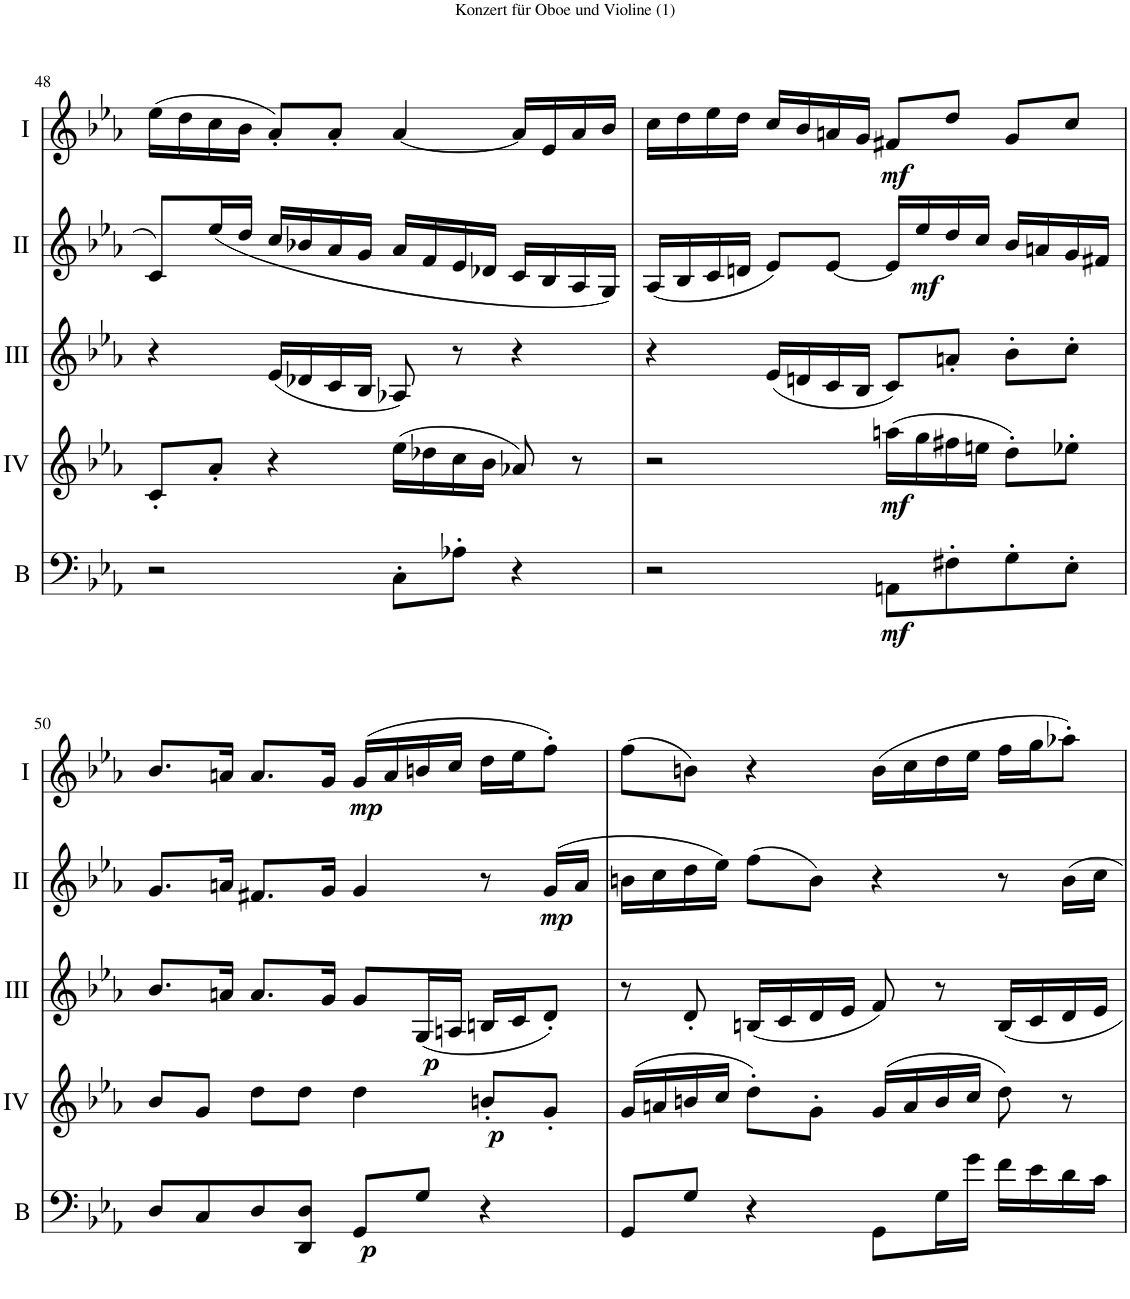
**kern	**dynam	**kern	**dynam	**kern	**dynam	**kern	**dynam	**kern	**dynam
*part5	*part5	*part4	*part4	*part3	*part3	*part2	*part2	*part1	*part1
*staff5	*staff5	*staff4	*staff4	*staff3	*staff3	*staff2	*staff2	*staff1	*staff1
*I"Basson	*	*I"Acc. 1	*	*I"Acc. 3	*	*I"Acc. 2	*	*I"Acc. 1	*
*I'B	*	*	*	*	*	*	*	*	*
!!LO:PB:g=z
*clefF4	*	*clefG2	*	*clefG2	*	*clefG2	*	*clefG2	*
*Trd7c12	*	*Trd7c12	*	*	*	*	*	*	*
*k[b-e-a-]	*	*k[b-e-a-]	*	*k[b-e-a-]	*	*k[b-e-a-]	*	*k[b-e-a-]	*
*M4/4	*	*M4/4	*	*M4/4	*	*M4/4	*	*M4/4	*
*met(c)	*	*met(c)	*	*met(c)	*	*met(c)	*	*met(c)	*
=48	=48	=48	=48	=48	=48	=48	=48	=48	=48
2r	.	8c'/L	.	4r	.	8c/L	.	(16ee-\LL	.
.	.	.	.	.	.	.	.	16dd\	.
.	.	8a-'/J	.	.	.	(16ee-/L	.	16cc\	.
.	.	.	.	.	.	16dd/JJ	.	16b-\JJ	.
.	.	4r	.	(16e-/LL	.	16cc/LL	.	8a-'/L)	.
.	.	.	.	16d-X/	.	16b-X/	.	.	.
.	.	.	.	16c/	.	16a-/	.	8a-'/J	.
.	.	.	.	16B-/JJ	.	16g/JJ	.	.	.
8C'\L	.	(16ee-\LL	.	8A-X/)	.	16a-/LL	.	[4a-/	.
.	.	16dd-X\	.	.	.	16f/	.	.	.
8A-X'\J	.	16cc\	.	8r	.	16e-/	.	.	.
.	.	16b-\JJ	.	.	.	16d-X/JJ	.	.	.
4r	.	8a-X/)	.	4r	.	16c/LL	.	16a-/LL]	.
.	.	.	.	.	.	16B-/	.	16e-/	.
.	.	8r	.	.	.	16A-/	.	16a-/	.
.	.	.	.	.	.	16G/JJ)	.	16b-/JJ	.
=49	=49	=49	=49	=49	=49	=49	=49	=49	=49
2r	.	2r	.	4r	.	(16A-/LL	.	16cc\LL	.
.	.	.	.	.	.	16B-/	.	16dd\	.
.	.	.	.	.	.	16c/	.	16ee-\	.
.	.	.	.	.	.	16dn/JJ	.	16dd\JJ	.
.	.	.	.	(16e-/LL	.	8e-/L)	.	16cc/LL	.
.	.	.	.	16dn/	.	.	.	16b-/	.
.	.	.	.	16c/	.	[8e-/J	.	16an/	.
.	.	.	.	16B-/JJ	.	.	.	16g/JJ	.
!	!LO:DY:b	!	!LO:DY:b	!	!	!	!	!	!LO:DY:b
8AAn\L	mf	(16aan\LL	mf	8c/L)	.	16e-/LL]	.	8f#X/L	mf
!	!	!	!	!	!	!	!LO:DY:b	!	!
.	.	16gg\	.	.	.	16ee-/	mf	.	.
8F#X'\	.	16ff#X\	.	8an'/J	.	16dd/	.	8dd/J	.
.	.	16een\JJ	.	.	.	16cc/JJ	.	.	.
8G'\	.	8dd'\L)	.	8b-'\L	.	16b-/LL	.	8g/L	.
.	.	.	.	.	.	16an/	.	.	.
8E-'\J	.	8ee-X'\J	.	8cc'\J	.	16g/	.	8cc/J	.
.	.	.	.	.	.	16f#X/JJ	.	.	.
!!LO:LB:g=z
=50	=50	=50	=50	=50	=50	=50	=50	=50	=50
8D/L	.	8b-/L	.	8.b-/L	.	8.g/L	.	8.b-/L	.
8C/	.	8g/J	.	.	.	.	.	.	.
.	.	.	.	16an/Jk	.	16an/Jk	.	16an/Jk	.
8D/	.	8dd\L	.	8.a/L	.	8.f#X/L	.	8.a/L	.
8DD/ 8D/J	.	8dd\J	.	.	.	.	.	.	.
.	.	.	.	16g/Jk	.	16g/Jk	.	16g/Jk	.
!	!LO:DY:b	!	!	!	!	!	!	!	!LO:DY:b
8GG/L	p	4dd\	.	8g/L	.	4g/	.	(16g/LL	mp
.	.	.	.	.	.	.	.	16a/	.
!	!	!	!	!	!LO:DY:b	!	!	!	!
8G/J	.	.	.	(16G/L	p	.	.	16bn/	.
.	.	.	.	16An/JJ	.	.	.	16cc/JJ	.
!	!	!	!LO:DY:b	!	!	!	!	!	!
4r	.	8bn'/L	p	16Bn/LL	.	8r	.	16dd\LL	.
.	.	.	.	16c/J	.	.	.	16ee-\J	.
!	!	!	!	!	!	!	!LO:DY:b	!	!
.	.	8g'/J	.	8d'/J)	.	(16g/LL	mp	8ff'\J)	.
.	.	.	.	.	.	16a/JJ	.	.	.
=51	=51	=51	=51	=51	=51	=51	=51	=51	=51
8GG/L	.	(16g/LL	.	8r	.	16bn\LL	.	(8ff\L	.
.	.	16an/	.	.	.	16cc\	.	.	.
8G/J	.	16bn/	.	8d'/	.	16dd\	.	8bn\J)	.
.	.	16cc/JJ	.	.	.	16ee-\JJ)	.	.	.
4r	.	8dd'\L)	.	(16Bn/LL	.	(8ff\L	.	4r	.
.	.	.	.	16c/	.	.	.	.	.
.	.	8g'\J	.	16d/	.	8b\J)	.	.	.
.	.	.	.	16e-/JJ	.	.	.	.	.
8GG\L	.	(16g/LL	.	8f/)	.	4r	.	(16b\LL	.
.	.	16a/	.	.	.	.	.	16cc\	.
16G\L	.	16b/	.	8r	.	.	.	16dd\	.
16g\JJ	.	16cc/JJ	.	.	.	.	.	16ee-\JJ	.
16f\LL	.	8dd\)	.	16B/LL	.	8r	.	16ff\LL	.
16e-\	.	.	.	16c/	.	.	.	16gg\J	.
16d\	.	8r	.	16d/	.	16b\LL	.	8aa-X'\J)	.
16c\JJ	.	.	.	16e-/JJ	.	16cc\JJ	.	.	.
=	=	=	=	=	=	=	=	=	=
*-	*-	*-	*-	*-	*-	*-	*-	*-	*-
